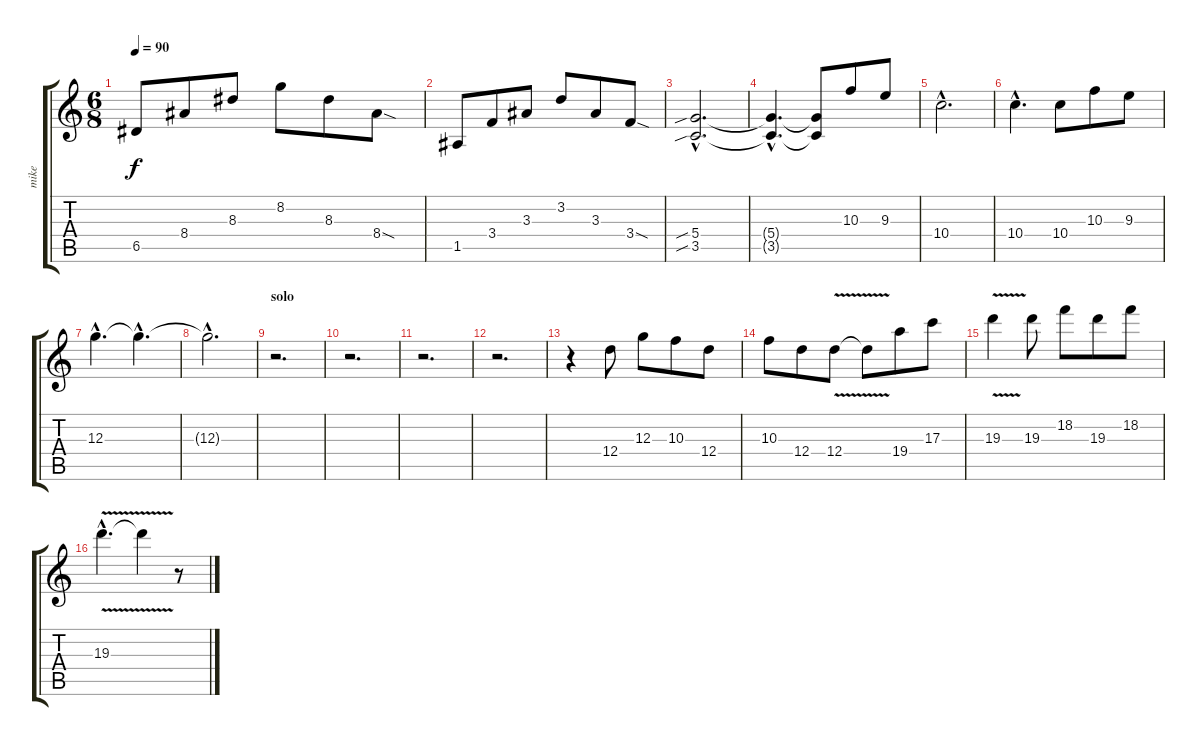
\track ("mike" "mike") {instrument distortionguitar}
\staff {score tabs}
\tuning (E4 B3 G3 D3 A2 E2) {hide}
\ts (6 8)
\tempo 90
\clef g2
\ks c
6.5.8{dy f} 8.4.8 8.3.8 8.2.8 8.3.8 8.4{sod}.8 |
1.5.8 3.4.8 3.3.8 3.2.8 3.3.8 3.4{sod}.8 |
(5.4{sib hac} 3.5{sib hac}).2{d} |
(5.4{hac t} 3.5{hac t}).4{d} (5.4{t} 3.5{t}).8 10.3.8 9.3.8 |
10.4{hac}.2{d} |
10.4{hac}.4{d} 10.4.8 10.3.8 9.3.8 |
12.3{hac}.4{d} 12.3{hac t}.4{d} |
12.3{hac t}.2{d} |
\section ("" "solo")
r.2{d} |
r.2{d} |
r.2{d} |
r.2{d} |
r.4 12.4.8 12.3.8 10.3.8 12.4.8 |
10.3.8 12.4.8 12.4{v}.8 12.4{t}.8 19.4.8 17.3.8 |
19.3{v}.4 19.3.8 18.2.8 19.3.8 18.2.8 |
19.3{v hac}.4{d} 19.3{t}.4 r.8
